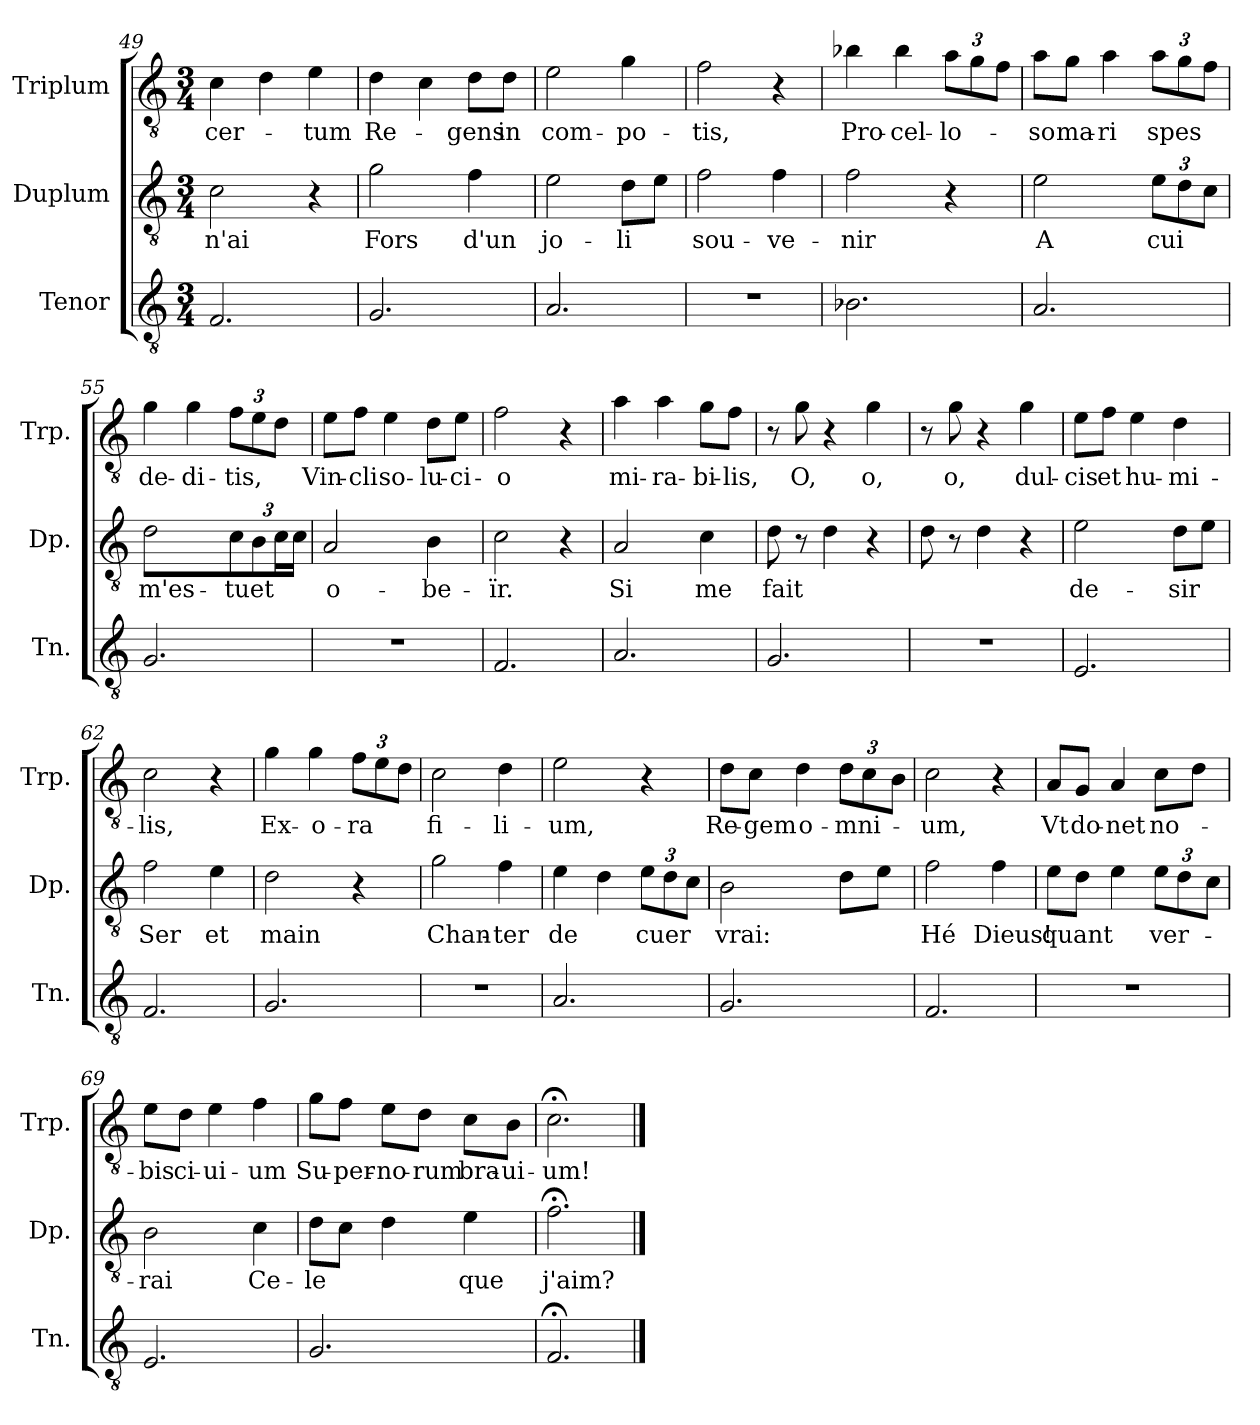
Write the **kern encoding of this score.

**kern	**kern	**text	**kern	**text
*part3	*part2	*part2	*part1	*part1
*staff3	*staff2	*staff2	*staff1	*staff1
*I"Tenor	*I"Duplum	*	*I"Triplum	*
*I'Tn.	*I'Dp.	*	*I'Trp.	*
!!LO:LB:g=z
*clefGv2	*clefGv2	*	*clefGv2	*
*k[]	*k[]	*	*k[]	*
*M3/4	*M3/4	*	*M3/4	*
=49	=49	=49	=49	=49
!	!	!LO:LY:b	!	!LO:LY:b
2.F/	2c\	n'ai	4c\	cer-
.	.	.	4d\	.
!	!	!	!	!LO:LY:b
.	4r	.	4e\	-tum
=50	=50	=50	=50	=50
!	!	!LO:LY:b	!	!LO:LY:b
2.G/	2g\	Fors	4d\	Re-
.	.	.	4c\	.
!	!	!LO:LY:b	!	!LO:LY:b
.	4f\	d'un	8d\L	-gens
!	!	!	!	!LO:LY:b
.	.	.	8d\J	in
=51	=51	=51	=51	=51
!	!	!LO:LY:b	!	!LO:LY:b
2.A/	2e\	jo-	2e\	com-
!	!	!LO:LY:b	!	!LO:LY:b
.	8d\L	-li	4g\	-po-
.	8e\J	.	.	.
=52	=52	=52	=52	=52
!	!	!LO:LY:b	!	!LO:LY:b
2.r	2f\	sou-	2f\	-tis,
!	!	!LO:LY:b	!	!
.	4f\	-ve-	4r	.
=53	=53	=53	=53	=53
!	!	!LO:LY:b	!	!LO:LY:b
2.B-X\	2f\	-nir	4b-X\	Pro-
!	!	!	!	!LO:LY:b
.	.	.	4b-\	-cel-
*	*	*	*Xbrackettup	*
!	!	!	!	!LO:LY:b
.	4r	.	12a\L	-lo-
.	.	.	12g\	.
.	.	.	12f\J	.
=54	=54	=54	=54	=54
!	!	!LO:LY:b	!	!LO:LY:b
2.A/	2e\	A	8a\L	-so
!	!	!	!	!LO:LY:b
.	.	.	8g\J	ma-
!	!	!	!	!LO:LY:b
.	.	.	4a\	-ri
*	*Xbrackettup	*	*	*
!	!	!LO:LY:b	!	!LO:LY:b
.	12e\L	cui	12a\L	spes
.	12d\	.	12g\	.
.	12c\J	.	12f\J	.
=55	=55	=55	=55	=55
!	!	!LO:LY:b	!	!LO:LY:b
2.G/	2d\	m'es-	4g\	de-
!	!	!	!	!LO:LY:b
.	.	.	4g\	-di-
!	!	!LO:LY:b	!	!LO:LY:b
.	12c\L	-tuet	12f\L	-tis,
.	12B\	.	12e\	.
*	*tremolo	*	*	*
.	24c\	.	12d\J	.
.	24c\JJ	.	.	.
*	*Xtremolo	*	*	*
!!LO:LB:g=z
=56	=56	=56	=56	=56
!	!	!LO:LY:b	!	!LO:LY:b
2.r	2A/	o-	8e\L	Vin-
!	!	!	!	!LO:LY:b
.	.	.	8f\J	-cli
!	!	!	!	!LO:LY:b
.	.	.	4e\	so-
!	!	!LO:LY:b	!	!LO:LY:b
.	4B\	-be-	8d\L	-lu-
!	!	!	!	!LO:LY:b
.	.	.	8e\J	-ci-
=57	=57	=57	=57	=57
!	!	!LO:LY:b	!	!LO:LY:b
2.F/	2c\	-ïr.	2f\	-o
.	4r	.	4r	.
=58	=58	=58	=58	=58
!	!	!LO:LY:b	!	!LO:LY:b
2.A/	2A/	Si	4a\	mi-
!	!	!	!	!LO:LY:b
.	.	.	4a\	-ra-
!	!	!LO:LY:b	!	!LO:LY:b
.	4c\	me	8g\L	-bi-
!	!	!	!	!LO:LY:b
.	.	.	8f\J	-lis,
=59	=59	=59	=59	=59
!	!	!LO:LY:b	!	!
2.G/	8d\	fait	8r	.
!	!	!	!	!LO:LY:b
.	8r	.	8g\	O,
.	4d\	.	4r	.
!	!	!	!	!LO:LY:b
.	4r	.	4g\	o,
=60	=60	=60	=60	=60
2.r	8d\	.	8r	.
!	!	!	!	!LO:LY:b
.	8r	.	8g\	o,
.	4d\	.	4r	.
!	!	!	!	!LO:LY:b
.	4r	.	4g\	dul-
=61	=61	=61	=61	=61
!	!	!LO:LY:b	!	!LO:LY:b
2.E/	2e\	de-	8e\L	-cis
!	!	!	!	!LO:LY:b
.	.	.	8f\J	et
!	!	!	!	!LO:LY:b
.	.	.	4e\	hu-
!	!	!LO:LY:b	!	!LO:LY:b
.	8d\L	-sir	4d\	-mi-
.	8e\J	.	.	.
=62	=62	=62	=62	=62
!	!	!LO:LY:b	!	!LO:LY:b
2.F/	2f\	Ser	2c\	-lis,
!	!	!LO:LY:b	!	!
.	4e\	et	4r	.
=63	=63	=63	=63	=63
!	!	!LO:LY:b	!	!LO:LY:b
2.G/	2d\	main	4g\	Ex-
!	!	!	!	!LO:LY:b
.	.	.	4g\	-o-
!	!	!	!	!LO:LY:b
.	4r	.	12f\L	-ra
.	.	.	12e\	.
.	.	.	12d\J	.
!!LO:LB:g=z
=64	=64	=64	=64	=64
!	!	!LO:LY:b	!	!LO:LY:b
2.r	2g\	Chan-	2c\	fi-
!	!	!LO:LY:b	!	!LO:LY:b
.	4f\	-ter	4d\	-li-
=65	=65	=65	=65	=65
!	!	!LO:LY:b	!	!LO:LY:b
2.A/	4e\	de	2e\	-um,
.	4d\	.	.	.
!	!	!LO:LY:b	!	!
.	12e\L	cuer	4r	.
.	12d\	.	.	.
.	12c\J	.	.	.
=66	=66	=66	=66	=66
!	!	!LO:LY:b	!	!LO:LY:b
2.G/	2B\	vrai:	8d\L	Re-
!	!	!	!	!LO:LY:b
.	.	.	8c\J	-gem
!	!	!	!	!LO:LY:b
.	.	.	4d\	o-
!	!	!	!	!LO:LY:b
.	8d\L	.	12d\L	-mni-
.	.	.	12c\	.
.	8e\J	.	.	.
.	.	.	12B\J	.
=67	=67	=67	=67	=67
!	!	!LO:LY:b	!	!LO:LY:b
2.F/	2f\	Hé	2c\	-um,
!	!	!LO:LY:b	!	!
.	4f\	Dieus!	4r	.
=68	=68	=68	=68	=68
!	!	!LO:LY:b	!	!LO:LY:b
2.r	8e\L	quant	8A/L	Vt
!	!	!	!	!LO:LY:b
.	8d\J	.	8G/J	do-
!	!	!	!	!LO:LY:b
.	4e\	.	4A/	-net
!	!	!LO:LY:b	!	!LO:LY:b
.	12e\L	ver-	8c\L	no-
.	12d\	.	.	.
.	.	.	8d\J	.
.	12c\J	.	.	.
=69	=69	=69	=69	=69
!	!	!LO:LY:b	!	!LO:LY:b
2.E/	2B\	-rai	8e\L	-bis
!	!	!	!	!LO:LY:b
.	.	.	8d\J	ci-
!	!	!	!	!LO:LY:b
.	.	.	4e\	-ui-
!	!	!LO:LY:b	!	!LO:LY:b
.	4c\	Ce-	4f\	-um
!!LO:LB:g=z
=70	=70	=70	=70	=70
!	!	!LO:LY:b	!	!LO:LY:b
2.G/	8d\L	-le	8g\L	Su-
!	!	!	!	!LO:LY:b
.	8c\J	.	8f\J	-per-
!	!	!	!	!LO:LY:b
.	4d\	.	8e\L	-no-
!	!	!	!	!LO:LY:b
.	.	.	8d\J	-rum
!	!	!LO:LY:b	!	!LO:LY:b
.	4e\	que	8c\L	bra-
!	!	!	!	!LO:LY:b
.	.	.	8B\J	-ui-
=71	=71	=71	=71	=71
!	!	!LO:LY:b	!	!LO:LY:b
2.F;</	2.f;<\	j'aim?	2.c;<\	-um!
==	==	==	==	==
*-	*-	*-	*-	*-
